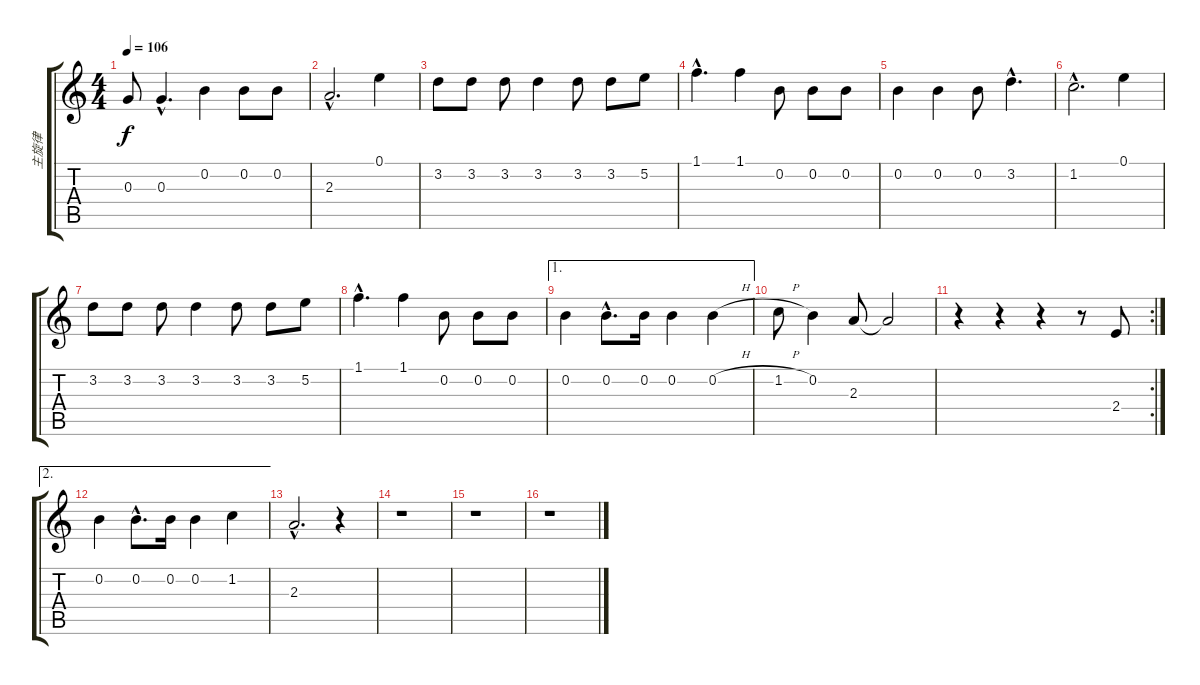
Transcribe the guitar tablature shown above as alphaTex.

\track ("主旋律" "主旋律") {instrument overdrivenguitar}
\staff {score tabs}
\tuning (E4 B3 G3 D3 A2 E2) {hide}
\ts (4 4)
\tempo 106
\clef g2
\ks c
0.3.8{dy f} 0.3{hac}.4{d} 0.2.4 0.2.8 0.2.8 |
2.3{hac}.2{d} 0.1.4 |
3.2.8 3.2.8 3.2.8 3.2.4 3.2.8 3.2.8 5.2.8 |
1.1{hac}.4{d} 1.1.4 0.2.8 0.2.8 0.2.8 |
0.2.4 0.2.4 0.2.8 3.2{hac}.4{d} |
1.2{hac}.2{d} 0.1.4 |
3.2.8 3.2.8 3.2.8 3.2.4 3.2.8 3.2.8 5.2.8 |
1.1{hac}.4{d} 1.1.4 0.2.8 0.2.8 0.2.8 |
\ae 1
0.2.4 0.2{hac}.8{d} 0.2.16 0.2.4 0.2{h}.4 |
1.2{h}.8 0.2.4 2.3.8 2.3{t}.2 |
\rc 2
r.4 r.4 r.4 r.8 2.4.8 |
\ae 2
0.2.4 0.2{hac}.8{d} 0.2.16 0.2.4 1.2.4 |
2.3{hac}.2{d} r.4 |
r.1 |
r.1 |
r.1
